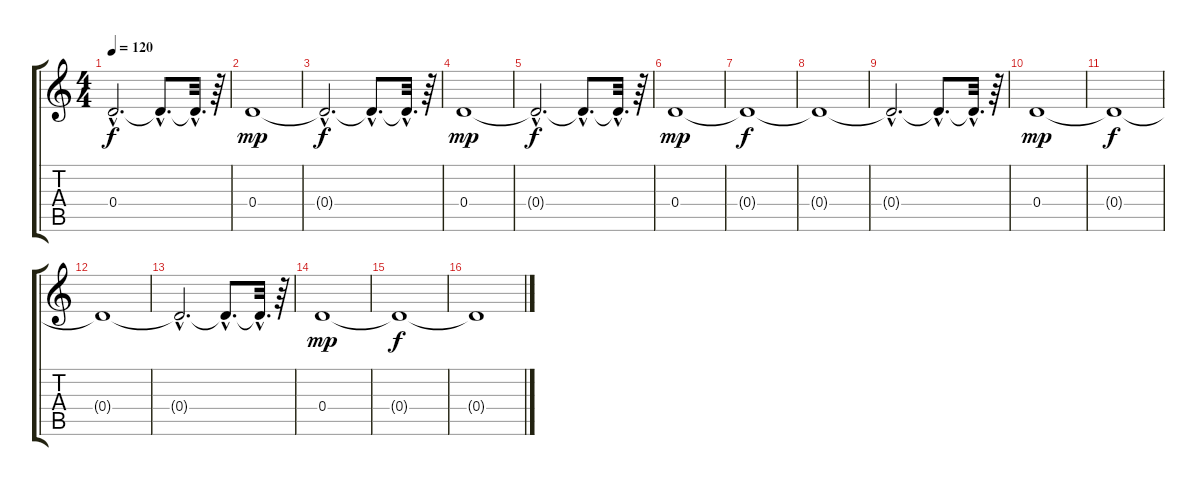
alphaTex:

\track "" {instrument synthbass2}
\staff {score tabs}
\tuning (E4 B3 G3 D3 A2 E2) {hide}
\ts (4 4)
\tempo 120
\clef g2
\ks c
0.4{hac t}.2{d dy f} 0.4{hac t}.8{d} 0.4{hac t}.32{d} r.64 |
0.4.1{dy mp} |
0.4{hac t}.2{d dy f} 0.4{hac t}.8{d} 0.4{hac t}.32{d} r.64 |
0.4.1{dy mp} |
0.4{hac t}.2{d dy f} 0.4{hac t}.8{d} 0.4{hac t}.32{d} r.64 |
0.4.1{dy mp} |
0.4{t}.1{dy f} |
0.4{t}.1 |
0.4{hac t}.2{d} 0.4{hac t}.8{d} 0.4{hac t}.32{d} r.64 |
0.4.1{dy mp} |
0.4{t}.1{dy f} |
0.4{t}.1 |
0.4{hac t}.2{d} 0.4{hac t}.8{d} 0.4{hac t}.32{d} r.64 |
0.4.1{dy mp} |
0.4{t}.1{dy f} |
0.4{t}.1
